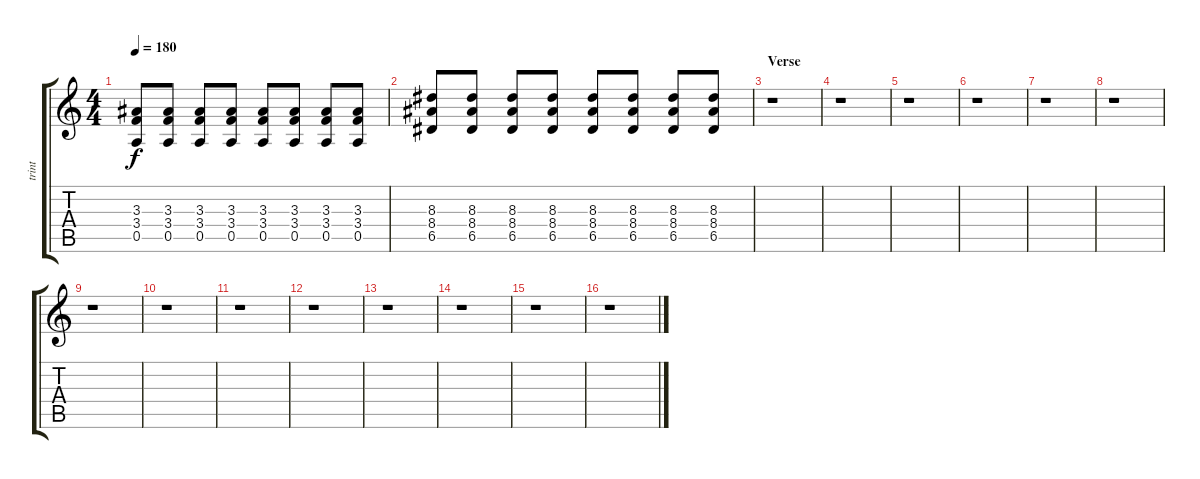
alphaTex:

\track ("trint" "trint") {instrument distortionguitar}
\staff {score tabs}
\tuning (E4 B3 G3 D3 A2 E2) {hide}
\ts (4 4)
\tempo 180
\clef g2
\ks c
(3.3 3.4 0.5).8{dy f} (3.3 3.4 0.5).8 (3.3 3.4 0.5).8 (3.3 3.4 0.5).8 (3.3 3.4 0.5).8 (3.3 3.4 0.5).8 (3.3 3.4 0.5).8 (3.3 3.4 0.5).8 |
(8.3 8.4 6.5).8 (8.3 8.4 6.5).8 (8.3 8.4 6.5).8 (8.3 8.4 6.5).8 (8.3 8.4 6.5).8 (8.3 8.4 6.5).8 (8.3 8.4 6.5).8 (8.3 8.4 6.5).8 |
\section ("" "Verse")
r.1 |
r.1 |
r.1 |
r.1 |
r.1 |
r.1 |
r.1 |
r.1 |
r.1 |
r.1 |
r.1 |
r.1 |
r.1 |
r.1
